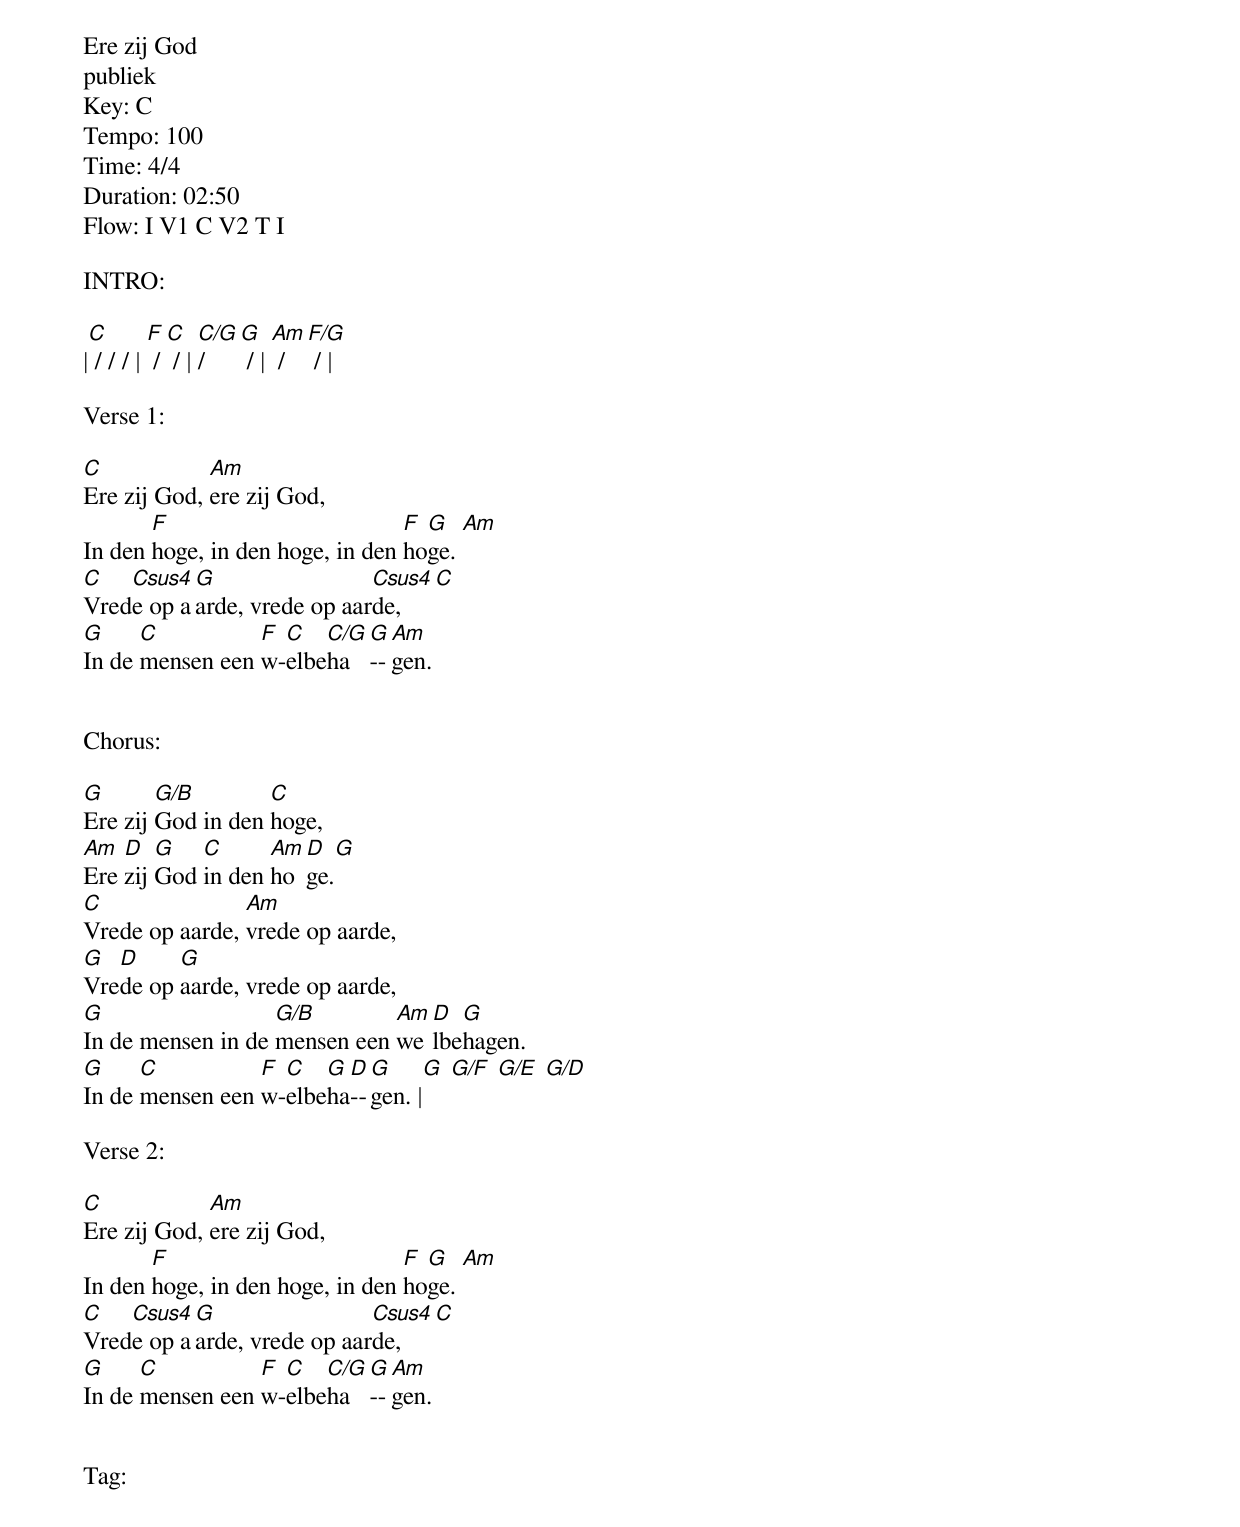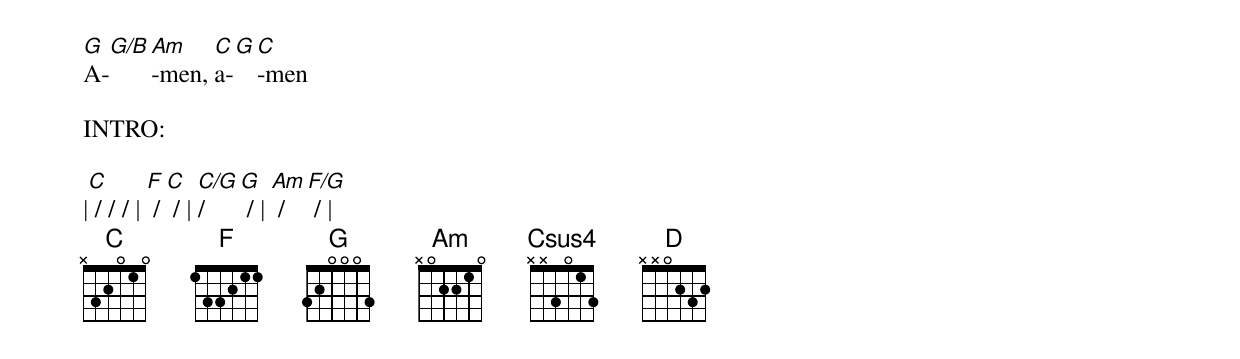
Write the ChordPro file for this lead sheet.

Ere zij God
publiek
Key: C
Tempo: 100
Time: 4/4
Duration: 02:50
Flow: I V1 C V2 T I

INTRO:

|[C] / / / | [F] / [C] / | [C/G]/ [G] / | [Am] / [F/G] / |

Verse 1:

[C]Ere zij God, [Am]ere zij God,
In den [F]hoge, in den hoge, in den [F]ho[G]ge. [Am]
[C]Vred[Csus4]e op a[G]arde, vrede op aar[Csus4]de, [C]
[G]In de [C]mensen een [F]w-[C]elbe[C/G]ha[G]--[Am]gen.


Chorus:

[G]Ere zij [G/B]God in den [C]hoge,
[Am]Ere [D]zij [G]God [C]in den [Am]ho[D]ge.[G]
[C]Vrede op aarde, [Am]vrede op aarde,
[G]Vre[D]de op [G]aarde, vrede op aarde,
[G]In de mensen in de [G/B]mensen een [Am]we[D]lbe[G]hagen.
[G]In de [C]mensen een [F]w-[C]elbe[G]ha[D]--[G]gen. |[G] [G/F] [G/E] [G/D]

Verse 2:

[C]Ere zij God, [Am]ere zij God,
In den [F]hoge, in den hoge, in den [F]ho[G]ge. [Am]
[C]Vred[Csus4]e op a[G]arde, vrede op aar[Csus4]de, [C]
[G]In de [C]mensen een [F]w-[C]elbe[C/G]ha[G]--[Am]gen.


Tag:
[G]A-[G/B][Am]-men, [C]a-[G][C]-men

INTRO:

|[C] / / / | [F] / [C] / | [C/G]/ [G] / | [Am] / [F/G] / |
